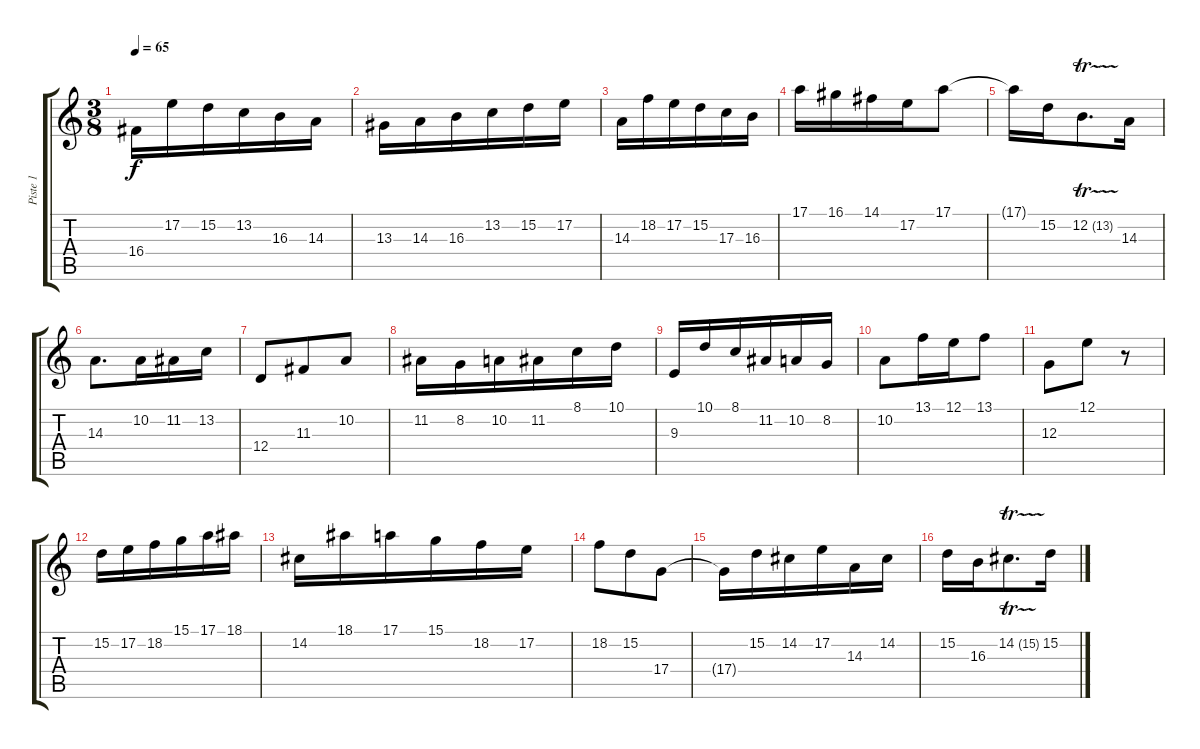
\track ("Piste 1" "Piste 1") {instrument acousticgrandpiano}
\staff {score tabs}
\tuning (E4 B3 G3 D3 A2 E2) {hide}
\ts (3 8)
\tempo 65
\clef g2
\ks c
16.4.16{dy f} 17.2.16 15.2.16 13.2.16 16.3.16 14.3.16 |
13.3.16 14.3.16 16.3.16 13.2.16 15.2.16 17.2.16 |
14.3.16 18.2.16 17.2.16 15.2.16 17.3.16 16.3.16 |
17.1.16 16.1.16 14.1.16 17.2.16 17.1.8 |
17.1{t}.16 15.2.16 12.2{tr (13 32)}.8{d} 14.3.16 |
14.3.8{d} 10.2.16 11.2.16 13.2.16 |
12.4.8 11.3.8 10.2.8 |
11.2.16 8.2.16 10.2.16 11.2.16 8.1.16 10.1.16 |
9.3.16 10.1.16 8.1.16 11.2.16 10.2.16 8.2.16 |
10.2.8 13.1.16 12.1.16 13.1.8 |
12.3.8 12.1.8 r.8 |
15.2.16 17.2.16 18.2.16 15.1.16 17.1.16 18.1.16 |
14.2.16 18.1.16 17.1.16 15.1.16 18.2.16 17.2.16 |
18.2.8 15.2.8 17.4.8 |
17.4{t}.16 15.2.16 14.2.16 17.2.16 14.3.16 14.2.16 |
15.2.16 16.3.16 14.2{tr (15 32)}.8{d} 15.2.16
